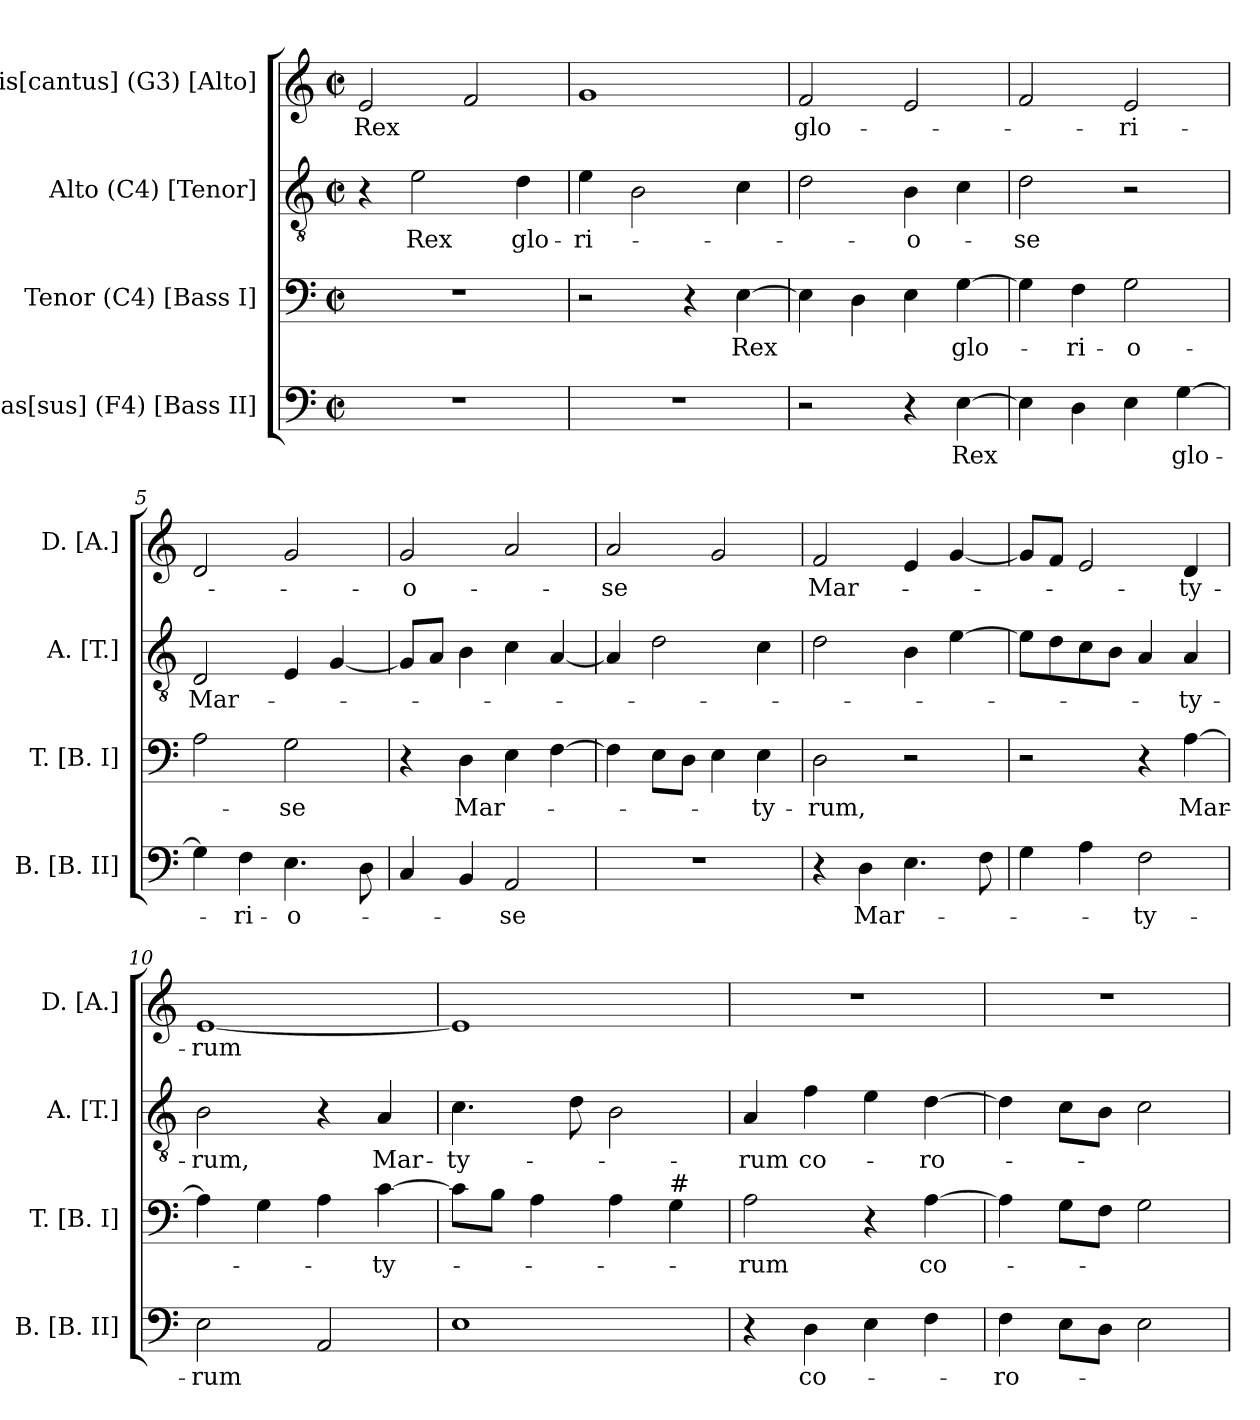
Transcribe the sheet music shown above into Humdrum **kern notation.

**kern	**text	**kern	**text	**kern	**text	**kern	**text
*part4	*part4	*part3	*part3	*part2	*part2	*part1	*part1
*staff4	*staff4	*staff3	*staff3	*staff2	*staff2	*staff1	*staff1
*I"Bas[sus] (F4) [Bass II]	*	*I"Tenor (C4) [Bass I]	*	*I"Alto (C4) [Tenor]	*	*I"Dis[cantus] (G3) [Alto]	*
*I'B. [B. II]	*	*I'T. [B. I]	*	*I'A. [T.]	*	*I'D. [A.]	*
*clefF4	*	*clefF4	*	*clefGv2	*	*clefG2	*
*k[]	*	*k[]	*	*k[]	*	*k[]	*
*C:	*	*C:	*	*C:	*	*C:	*
*M2/2	*	*M2/2	*	*M2/2	*	*M2/2	*
*met(c|)	*	*met(c|)	*	*met(c|)	*	*met(c|)	*
=1	=1	=1	=1	=1	=1	=1	=1
!	!	!	!	!	!	!	!LO:LY:b
1r	.	1r	.	4r	.	2e/	Rex
!	!	!	!	!	!LO:LY:b	!	!
.	.	.	.	2e\	Rex	.	.
.	.	.	.	.	.	2f/	.
!	!	!	!	!	!LO:LY:b	!	!
.	.	.	.	4d\	glo-	.	.
=2	=2	=2	=2	=2	=2	=2	=2
!	!	!	!	!	!LO:LY:b	!	!
1r	.	2r	.	4e\	-ri-	1g	.
.	.	.	.	2B\	.	.	.
.	.	4r	.	.	.	.	.
!	!	!	!LO:LY:b	!	!	!	!
.	.	[>4E\	Rex	4c\	.	.	.
=3	=3	=3	=3	=3	=3	=3	=3
!	!	!	!	!	!	!	!LO:LY:b
2r	.	4E\]	.	2d\	.	2f/	glo-
.	.	4D\	.	.	.	.	.
!	!	!	!	!	!LO:LY:b	!	!
4r	.	4E\	.	4B\	-o-	2e/	.
!	!LO:LY:b	!	!LO:LY:b	!	!	!	!
[>4E\	Rex	[>4G\	glo-	4c\	.	.	.
=4	=4	=4	=4	=4	=4	=4	=4
!	!	!	!	!	!LO:LY:b	!	!
4E\]	.	4G\]	.	2d\	-se	2f/	.
!	!	!	!LO:LY:b	!	!	!	!
4D\	.	4F\	-ri-	.	.	.	.
!	!	!	!LO:LY:b	!	!	!	!LO:LY:b
4E\	.	2G\	-o-	2r	.	2e/	-ri-
!	!LO:LY:b	!	!	!	!	!	!
[>4G\	glo-	.	.	.	.	.	.
=5	=5	=5	=5	=5	=5	=5	=5
!	!	!	!	!	!LO:LY:b	!	!
4G\]	.	2A\	.	2D/	Mar-	2d/	.
!	!LO:LY:b	!	!	!	!	!	!
4F\	-ri-	.	.	.	.	.	.
!	!LO:LY:b	!	!LO:LY:b	!	!	!	!
4.E\	-o-	2G\	-se	4E/	.	2g/	.
.	.	.	.	[<4G/	.	.	.
8D\	.	.	.	.	.	.	.
=6	=6	=6	=6	=6	=6	=6	=6
!	!	!	!	!	!	!	!LO:LY:b
4C/	.	4r	.	8G/L]	.	2g/	-o-
.	.	.	.	8A/J	.	.	.
!	!	!	!LO:LY:b	!	!	!	!
4BB/	.	4D\	Mar-	4B\	.	.	.
!	!LO:LY:b	!	!	!	!	!	!
2AA/	-se	4E\	.	4c\	.	2a/	.
.	.	[<4F\	.	[<4A/	.	.	.
!!LO:LB:g=z
=7	=7	=7	=7	=7	=7	=7	=7
!	!	!	!	!	!	!	!LO:LY:b
1r	.	4F\]	.	4A/]	.	2a/	-se
.	.	8E\L	.	2d\	.	.	.
.	.	8D\J	.	.	.	.	.
.	.	4E\	.	.	.	2g/	.
!	!	!	!LO:LY:b	!	!	!	!
.	.	4E\	-ty-	4c\	.	.	.
=8	=8	=8	=8	=8	=8	=8	=8
!	!	!	!LO:LY:b	!	!	!	!LO:LY:b
4r	.	2D\	-rum,	2d\	.	2f/	Mar-
!	!LO:LY:b	!	!	!	!	!	!
4D\	Mar-	.	.	.	.	.	.
4.E\	.	2r	.	4B\	.	4e/	.
.	.	.	.	[>4e\	.	[<4g/	.
8F\	.	.	.	.	.	.	.
=9	=9	=9	=9	=9	=9	=9	=9
4G\	.	2r	.	8e\L]	.	8g/L]	.
.	.	.	.	8d\	.	8f/J	.
4A\	.	.	.	8c\	.	2e/	.
.	.	.	.	8B\J	.	.	.
!	!LO:LY:b	!	!	!	!	!	!
2F\	-ty-	4r	.	4A/	.	.	.
!	!	!	!LO:LY:b	!	!LO:LY:b	!	!LO:LY:b
.	.	[>4A\	Mar-	4A/	-ty-	4d/	-ty-
=10	=10	=10	=10	=10	=10	=10	=10
!	!LO:LY:b	!	!	!	!LO:LY:b	!	!LO:LY:b
2E\	-rum	4A\]	.	2B\	-rum,	[<1e	-rum
.	.	4G\	.	.	.	.	.
2AA/	.	4A\	.	4r	.	.	.
!	!	!	!LO:LY:b	!	!LO:LY:b	!	!
.	.	[>4c\	-ty-	4A/	Mar-	.	.
=11	=11	=11	=11	=11	=11	=11	=11
!	!	!	!	!	!LO:LY:b	!	!
1E	.	8c\L]	.	4.c\	-ty-	1e]	.
.	.	8B\J	.	.	.	.	.
.	.	4A\	.	.	.	.	.
.	.	.	.	8d\	.	.	.
.	.	4A\	.	2B\	.	.	.
!	!	!LO:TX:a:t=#	!	!	!	!	!
.	.	4G\	.	.	.	.	.
=12	=12	=12	=12	=12	=12	=12	=12
!	!	!	!LO:LY:b	!	!LO:LY:b	!	!
4r	.	2A\	-rum	4A/	-rum	1r	.
!	!LO:LY:b	!	!	!	!LO:LY:b	!	!
4D\	co-	.	.	4f\	co-	.	.
4E\	.	4r	.	4e\	.	.	.
!	!	!	!LO:LY:b	!	!LO:LY:b	!	!
4F\	.	[>4A\	co-	[>4d\	-ro-	.	.
!!LO:PB:g=z
=13	=13	=13	=13	=13	=13	=13	=13
!	!LO:LY:b	!	!	!	!	!	!
4F\	-ro-	4A\]	.	4d\]	.	1r	.
8E\L	.	8G\L	.	8c\L	.	.	.
8D\J	.	8F\J	.	8B\J	.	.	.
2E\	.	2G\	.	2c\	.	.	.
=	=	=	=	=	=	=	=
*-	*-	*-	*-	*-	*-	*-	*-
